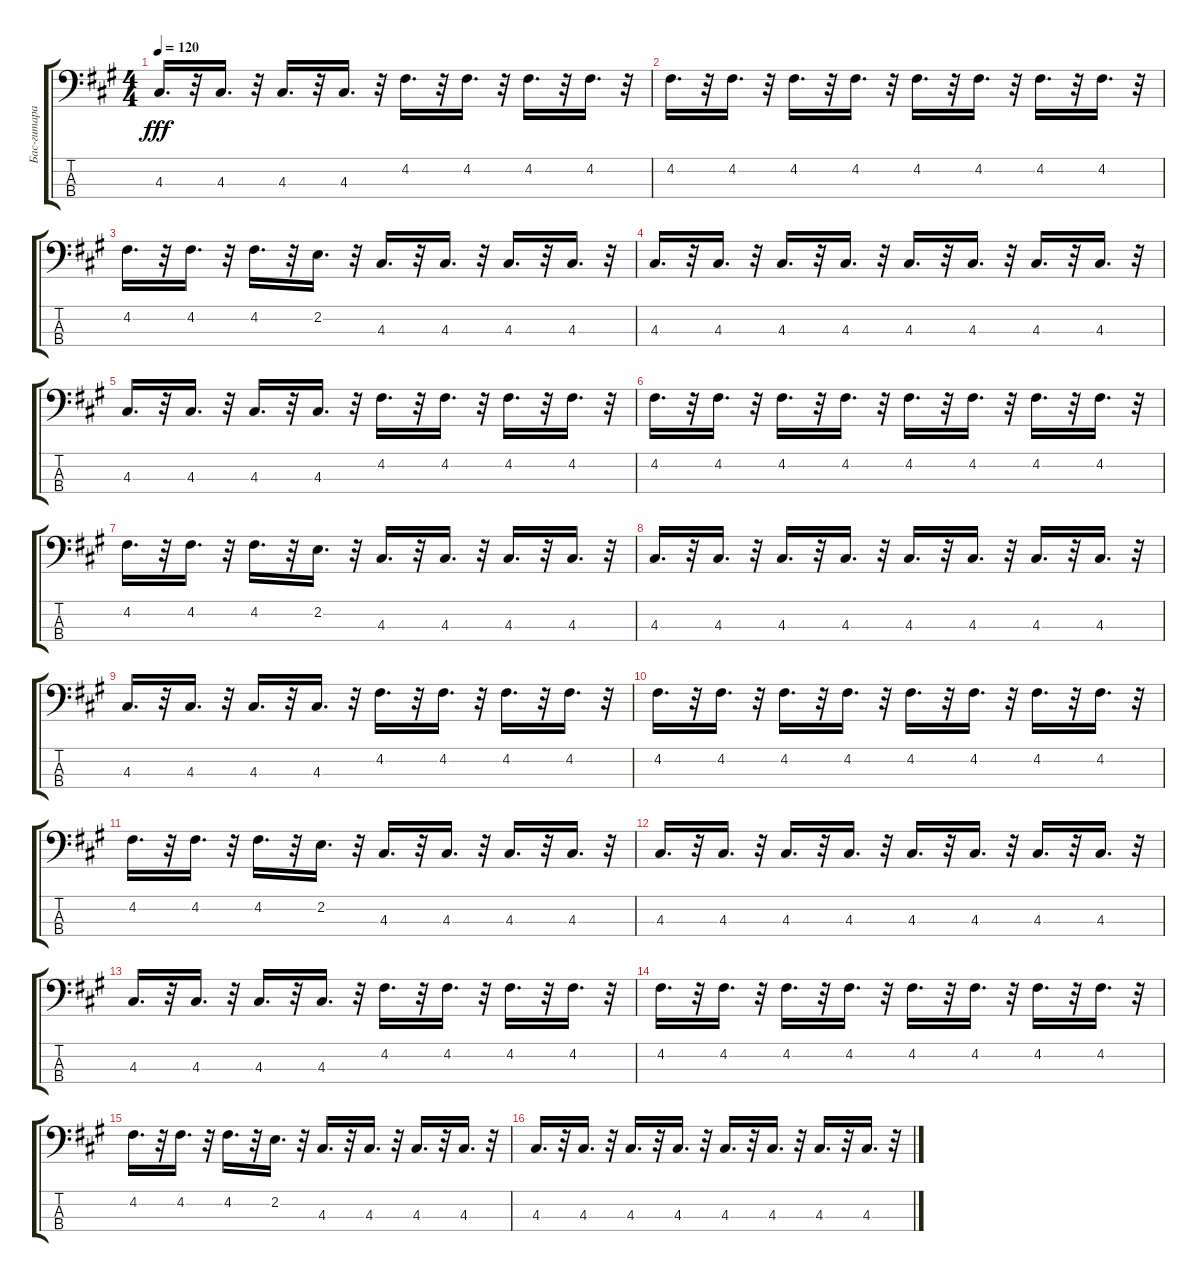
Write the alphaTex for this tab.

\track ("Бас-гитара" "Бас-гитара") {instrument electricbassfinger}
\staff {score tabs}
\tuning (G2 D2 A1 E1) {hide}
\ts (4 4)
\tempo 120
\clef f4
\ks f#minor
4.3.16{d dy fff} r.32 4.3.16{d} r.32 4.3.16{d} r.32 4.3.16{d} r.32 4.2.16{d} r.32 4.2.16{d} r.32 4.2.16{d} r.32 4.2.16{d} r.32 |
4.2.16{d} r.32 4.2.16{d} r.32 4.2.16{d} r.32 4.2.16{d} r.32 4.2.16{d} r.32 4.2.16{d} r.32 4.2.16{d} r.32 4.2.16{d} r.32 |
4.2.16{d} r.32 4.2.16{d} r.32 4.2.16{d} r.32 2.2.16{d} r.32 4.3.16{d} r.32 4.3.16{d} r.32 4.3.16{d} r.32 4.3.16{d} r.32 |
4.3.16{d} r.32 4.3.16{d} r.32 4.3.16{d} r.32 4.3.16{d} r.32 4.3.16{d} r.32 4.3.16{d} r.32 4.3.16{d} r.32 4.3.16{d} r.32 |
4.3.16{d} r.32 4.3.16{d} r.32 4.3.16{d} r.32 4.3.16{d} r.32 4.2.16{d} r.32 4.2.16{d} r.32 4.2.16{d} r.32 4.2.16{d} r.32 |
4.2.16{d} r.32 4.2.16{d} r.32 4.2.16{d} r.32 4.2.16{d} r.32 4.2.16{d} r.32 4.2.16{d} r.32 4.2.16{d} r.32 4.2.16{d} r.32 |
4.2.16{d} r.32 4.2.16{d} r.32 4.2.16{d} r.32 2.2.16{d} r.32 4.3.16{d} r.32 4.3.16{d} r.32 4.3.16{d} r.32 4.3.16{d} r.32 |
4.3.16{d} r.32 4.3.16{d} r.32 4.3.16{d} r.32 4.3.16{d} r.32 4.3.16{d} r.32 4.3.16{d} r.32 4.3.16{d} r.32 4.3.16{d} r.32 |
4.3.16{d} r.32 4.3.16{d} r.32 4.3.16{d} r.32 4.3.16{d} r.32 4.2.16{d} r.32 4.2.16{d} r.32 4.2.16{d} r.32 4.2.16{d} r.32 |
4.2.16{d} r.32 4.2.16{d} r.32 4.2.16{d} r.32 4.2.16{d} r.32 4.2.16{d} r.32 4.2.16{d} r.32 4.2.16{d} r.32 4.2.16{d} r.32 |
4.2.16{d} r.32 4.2.16{d} r.32 4.2.16{d} r.32 2.2.16{d} r.32 4.3.16{d} r.32 4.3.16{d} r.32 4.3.16{d} r.32 4.3.16{d} r.32 |
4.3.16{d} r.32 4.3.16{d} r.32 4.3.16{d} r.32 4.3.16{d} r.32 4.3.16{d} r.32 4.3.16{d} r.32 4.3.16{d} r.32 4.3.16{d} r.32 |
4.3.16{d} r.32 4.3.16{d} r.32 4.3.16{d} r.32 4.3.16{d} r.32 4.2.16{d} r.32 4.2.16{d} r.32 4.2.16{d} r.32 4.2.16{d} r.32 |
4.2.16{d} r.32 4.2.16{d} r.32 4.2.16{d} r.32 4.2.16{d} r.32 4.2.16{d} r.32 4.2.16{d} r.32 4.2.16{d} r.32 4.2.16{d} r.32 |
4.2.16{d} r.32 4.2.16{d} r.32 4.2.16{d} r.32 2.2.16{d} r.32 4.3.16{d} r.32 4.3.16{d} r.32 4.3.16{d} r.32 4.3.16{d} r.32 |
4.3.16{d} r.32 4.3.16{d} r.32 4.3.16{d} r.32 4.3.16{d} r.32 4.3.16{d} r.32 4.3.16{d} r.32 4.3.16{d} r.32 4.3.16{d} r.32
